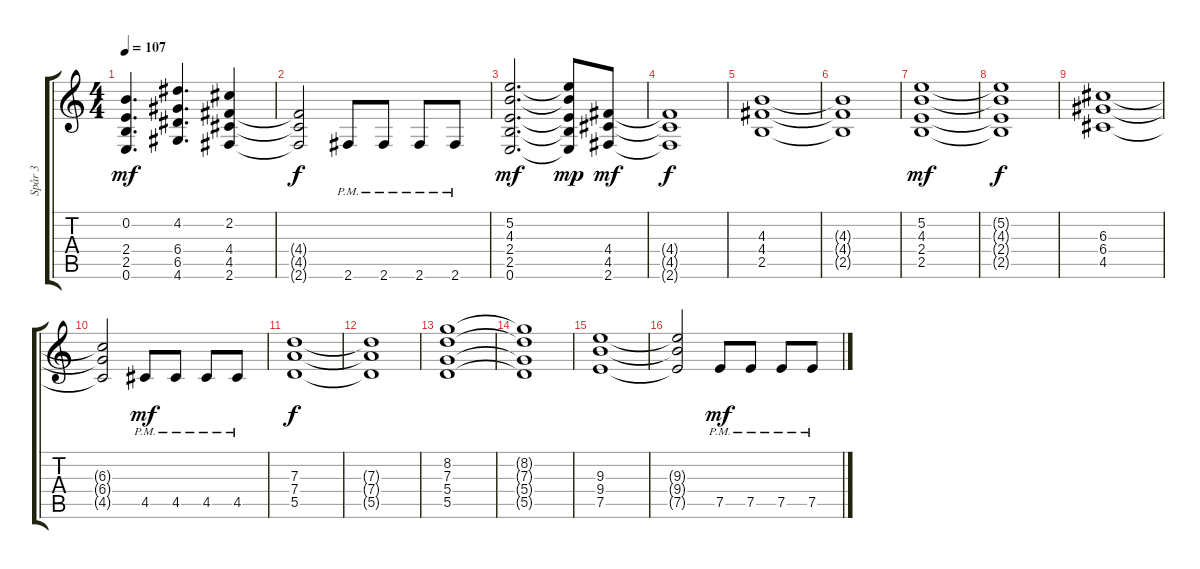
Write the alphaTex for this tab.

\track ("Spår 3" "Spår 3") {instrument distortionguitar}
\staff {score tabs}
\tuning (E4 B3 G3 D3 A2 E2) {hide}
\ts (4 4)
\tempo 107
\clef g2
\ks c
(0.2 2.4 2.5 0.6).4{d dy mf} (4.2 6.4 6.5 4.6).4{d} (2.2 4.4 4.5 2.6).4 |
(4.4{t} 4.5{t} 2.6{t}).2{dy f} 2.6{pm}.8 2.6{pm}.8 2.6{pm}.8 2.6{pm}.8 |
(5.2 4.3 2.4 2.5 0.6).2{d dy mf} (5.2{t} 4.3{t} 2.4{t} 2.5{t} 0.6{t}).8{dy mp} (4.4 4.5 2.6).8{dy mf} |
(4.4{t} 4.5{t} 2.6{t}).1{dy f} |
(4.3 4.4 2.5).1{instrument distortionguitar} |
(4.3{t} 4.4{t} 2.5{t}).1 |
(5.2 4.3 2.4 2.5).1{dy mf} |
(5.2{t} 4.3{t} 2.4{t} 2.5{t}).1{dy f} |
(6.3 6.4 4.5).1 |
(6.3{t} 6.4{t} 4.5{t}).2 4.5{pm}.8{dy mf} 4.5{pm}.8 4.5{pm}.8 4.5{pm}.8 |
(7.3 7.4 5.5).1{dy f} |
(7.3{t} 7.4{t} 5.5{t}).1 |
(8.2 7.3 5.4 5.5).1 |
(8.2{t} 7.3{t} 5.4{t} 5.5{t}).1 |
(9.3 9.4 7.5).1 |
(9.3{t} 9.4{t} 7.5{t}).2 7.5{pm}.8{dy mf} 7.5{pm}.8 7.5{pm}.8 7.5{pm}.8
